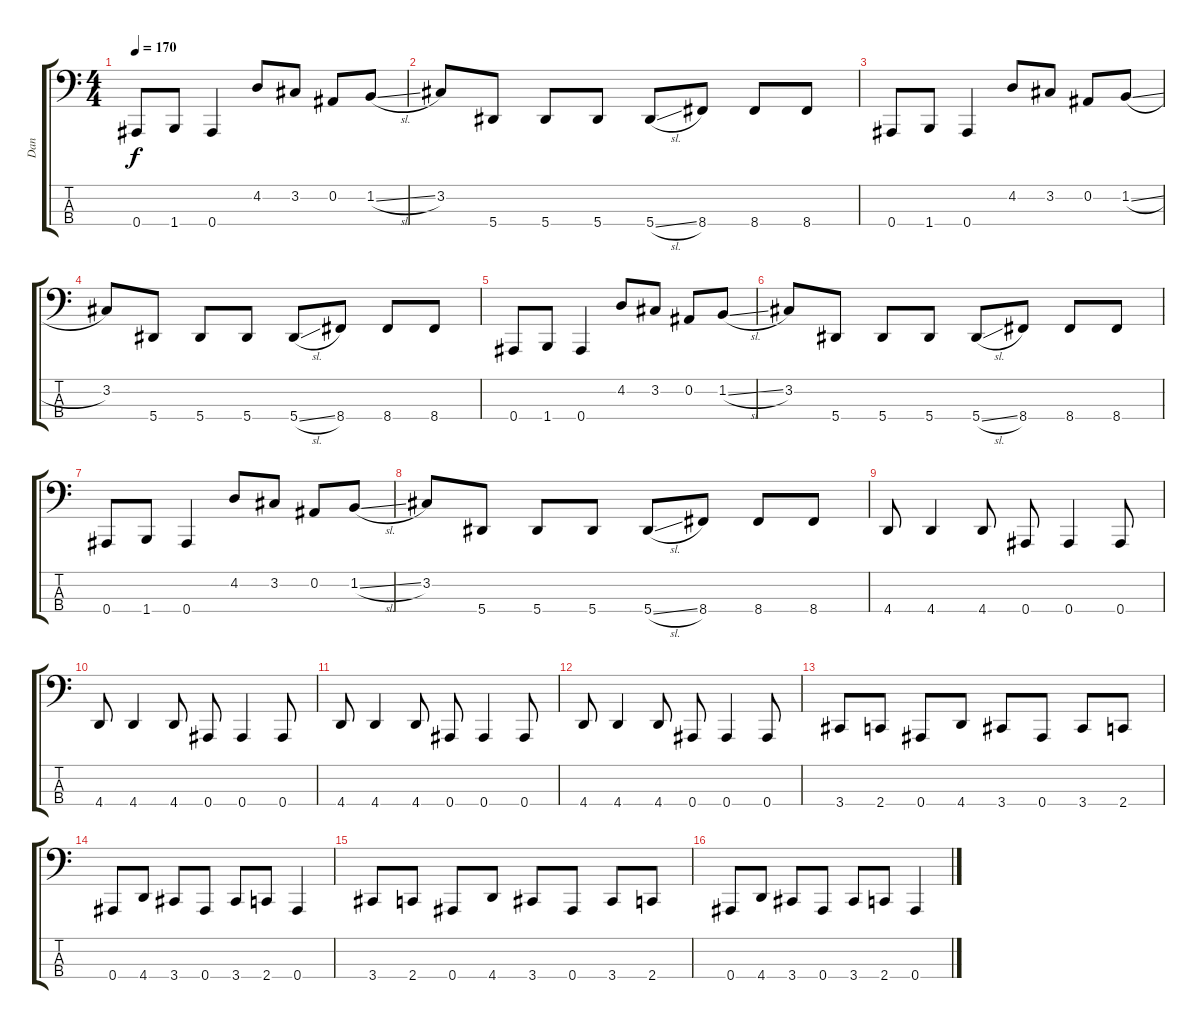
\track ("Dan" "Dan") {instrument electricbasspick}
\staff {score tabs}
\tuning (Eb2 Bb1 F1 Bb0) {hide}
\ts (4 4)
\tempo 170
\clef f4
\ks c
0.4.8{dy f} 1.4.8 0.4.4 4.2.8 3.2.8 0.2.8 1.2{sl}.8 |
3.2.8 5.4.8 5.4.8 5.4.8 5.4{sl}.8 8.4.8 8.4.8 8.4.8 |
0.4.8 1.4.8 0.4.4 4.2.8 3.2.8 0.2.8 1.2{sl}.8 |
3.2.8 5.4.8 5.4.8 5.4.8 5.4{sl}.8 8.4.8 8.4.8 8.4.8 |
0.4.8 1.4.8 0.4.4 4.2.8 3.2.8 0.2.8 1.2{sl}.8 |
3.2.8 5.4.8 5.4.8 5.4.8 5.4{sl}.8 8.4.8 8.4.8 8.4.8 |
0.4.8 1.4.8 0.4.4 4.2.8 3.2.8 0.2.8 1.2{sl}.8 |
3.2.8 5.4.8 5.4.8 5.4.8 5.4{sl}.8 8.4.8 8.4.8 8.4.8 |
4.4.8 4.4.4 4.4.8 0.4.8 0.4.4 0.4.8 |
4.4.8 4.4.4 4.4.8 0.4.8 0.4.4 0.4.8 |
4.4.8 4.4.4 4.4.8 0.4.8 0.4.4 0.4.8 |
4.4.8 4.4.4 4.4.8 0.4.8 0.4.4 0.4.8 |
3.4.8 2.4.8 0.4.8 4.4.8 3.4.8 0.4.8 3.4.8 2.4.8 |
0.4.8 4.4.8 3.4.8 0.4.8 3.4.8 2.4.8 0.4.4 |
3.4.8 2.4.8 0.4.8 4.4.8 3.4.8 0.4.8 3.4.8 2.4.8 |
0.4.8 4.4.8 3.4.8 0.4.8 3.4.8 2.4.8 0.4.4
